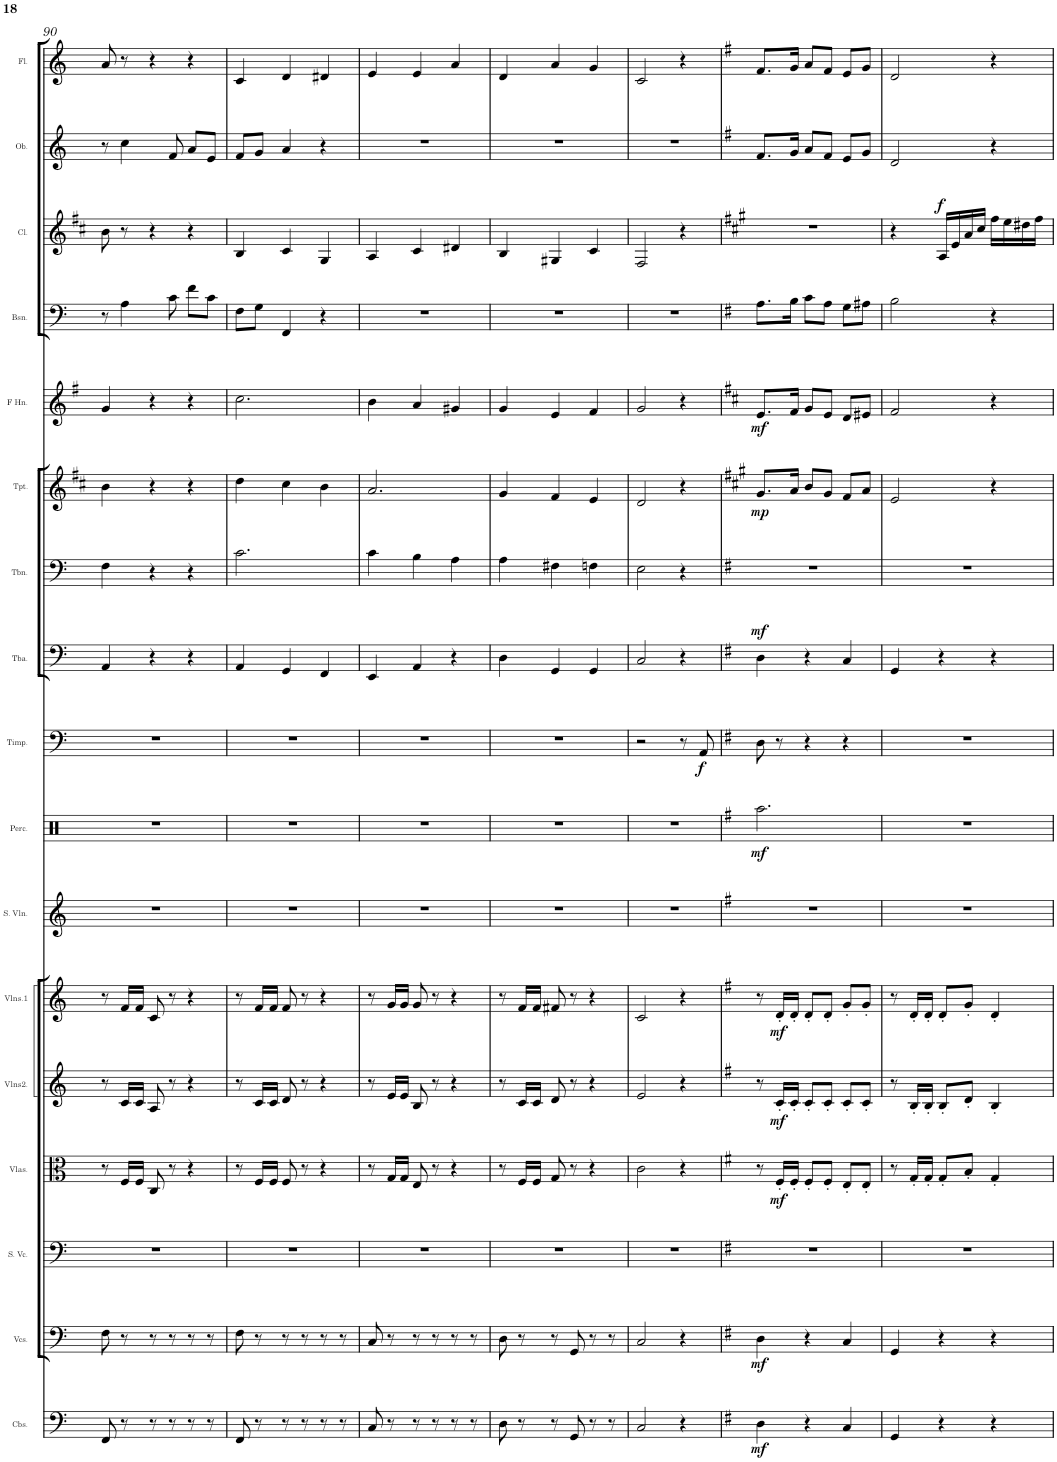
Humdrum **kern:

**kern	**dynam	**kern	**dynam	**kern	**kern	**dynam	**kern	**dynam	**kern	**dynam	**kern	**kern	**dynam	**kern	**dynam	**kern	**dynam	**kern	**kern	**dynam	**kern	**dynam	**kern	**kern	**dynam	**kern	**kern
*part17	*part17	*part16	*part16	*part15	*part14	*part14	*part13	*part13	*part12	*part12	*part11	*part10	*part10	*part9	*part9	*part8	*part8	*part7	*part6	*part6	*part5	*part5	*part4	*part3	*part3	*part2	*part1
*staff17	*staff17	*staff16	*staff16	*staff15	*staff14	*staff14	*staff13	*staff13	*staff12	*staff12	*staff11	*staff10	*staff10	*staff9	*staff9	*staff8	*staff8	*staff7	*staff6	*staff6	*staff5	*staff5	*staff4	*staff3	*staff3	*staff2	*staff1
*I"Contrabass Section	*	*I"Violoncello Section	*	*I"Solo cello	*I"Viola Section	*	*I"Violin Section2	*	*I"Violin Section1	*	*I"Solo Violin	*I"Percussion	*	*I"Timpani	*	*I"Tuba	*	*I"Trombone	*I"Trumpet	*	*I"French Horn	*	*I"Bassoon	*I"Clarinet	*	*I"Oboe	*I"Flute
*I'Cbs.	*	*I'Vcs.	*	*	*I'Vlas.	*	*I'Vlns2.	*	*I'Vlns.1	*	*I'S. Vln.	*I'Perc.	*	*I'Timp.	*	*I'Tba.	*	*I'Tbn.	*I'Tpt.	*	*I'F Hn.	*	*I'Bsn.	*I'Cl.	*	*I'Ob.	*I'Fl.
!!LO:PB:g=z
*clefF4	*	*clefF4	*	*clefF4	*clefC3	*	*clefG2	*	*clefG2	*	*clefG2	*clefX	*	*clefF4	*	*clefF4	*	*clefF4	*clefG2	*	*clefG2	*	*clefF4	*clefG2	*	*clefG2	*clefG2
*Trd7c12	*	*	*	*	*	*	*	*	*	*	*	*	*	*	*	*	*	*	*Trd1c2	*	*Trd4c7	*	*	*Trd1c2	*	*	*
*k[]	*	*k[]	*	*k[]	*k[]	*	*k[]	*	*k[]	*	*k[]	*k[]	*	*k[]	*	*k[]	*	*k[]	*k[f#c#]	*	*k[f#]	*	*k[]	*k[f#c#]	*	*k[]	*k[]
*C:	*	*C:	*	*C:	*C:	*	*C:	*	*C:	*	*C:	*C:	*	*C:	*	*C:	*	*C:	*D:	*	*G:	*	*C:	*D:	*	*C:	*C:
*M3/4	*	*M3/4	*	*M3/4	*M3/4	*	*M3/4	*	*M3/4	*	*M3/4	*M3/4	*	*M3/4	*	*M3/4	*	*M3/4	*M3/4	*	*M3/4	*	*M3/4	*M3/4	*	*M3/4	*M3/4
=90	=90	=90	=90	=90	=90	=90	=90	=90	=90	=90	=90	=90	=90	=90	=90	=90	=90	=90	=90	=90	=90	=90	=90	=90	=90	=90	=90
8FF/	.	8F\	.	2.r	8r	.	8r	.	8r	.	2.r	2.r	.	2.r	.	4AA/	.	4F\	4b\	.	4g/	.	8r	8b\	.	8r	8a/
8r	.	8r	.	.	16F/LL	.	16c/LL	.	16f/LL	.	.	.	.	.	.	.	.	.	.	.	.	.	4A\	8r	.	4cc\	8r
.	.	.	.	.	16F/JJ	.	16c/JJ	.	16f/JJ	.	.	.	.	.	.	.	.	.	.	.	.	.	.	.	.	.	.
8r	.	8r	.	.	8C/	.	8A/	.	8c/	.	.	.	.	.	.	4r	.	4r	4r	.	4r	.	.	4r	.	.	4r
8r	.	8r	.	.	8r	.	8r	.	8r	.	.	.	.	.	.	.	.	.	.	.	.	.	8c\	.	.	8f/	.
8r	.	8r	.	.	4r	.	4r	.	4r	.	.	.	.	.	.	4r	.	4r	4r	.	4r	.	8f\L	4r	.	8a/L	4r
8r	.	8r	.	.	.	.	.	.	.	.	.	.	.	.	.	.	.	.	.	.	.	.	8c\J	.	.	8e/J	.
=91	=91	=91	=91	=91	=91	=91	=91	=91	=91	=91	=91	=91	=91	=91	=91	=91	=91	=91	=91	=91	=91	=91	=91	=91	=91	=91	=91
8FF/	.	8F\	.	2.r	8r	.	8r	.	8r	.	2.r	2.r	.	2.r	.	4AA/	.	2.c\	4dd\	.	2.cc\	.	8F\L	4B/	.	8f/L	4c/
8r	.	8r	.	.	16F/LL	.	16c/LL	.	16f/LL	.	.	.	.	.	.	.	.	.	.	.	.	.	8G\J	.	.	8g/J	.
.	.	.	.	.	16F/JJ	.	16c/JJ	.	16f/JJ	.	.	.	.	.	.	.	.	.	.	.	.	.	.	.	.	.	.
8r	.	8r	.	.	8F/	.	8d/	.	8f/	.	.	.	.	.	.	4GG/	.	.	4cc#\	.	.	.	4FF/	4c#/	.	4a/	4d/
8r	.	8r	.	.	8r	.	8r	.	8r	.	.	.	.	.	.	.	.	.	.	.	.	.	.	.	.	.	.
8r	.	8r	.	.	4r	.	4r	.	4r	.	.	.	.	.	.	4FF/	.	.	4b\	.	.	.	4r	4G/	.	4r	4d#X/
8r	.	8r	.	.	.	.	.	.	.	.	.	.	.	.	.	.	.	.	.	.	.	.	.	.	.	.	.
=92	=92	=92	=92	=92	=92	=92	=92	=92	=92	=92	=92	=92	=92	=92	=92	=92	=92	=92	=92	=92	=92	=92	=92	=92	=92	=92	=92
8C/	.	8C/	.	2.r	8r	.	8r	.	8r	.	2.r	2.r	.	2.r	.	4EE/	.	4c\	2.a/	.	4b\	.	2.r	4A/	.	2.r	4e/
8r	.	8r	.	.	16G/LL	.	16e/LL	.	16g/LL	.	.	.	.	.	.	.	.	.	.	.	.	.	.	.	.	.	.
.	.	.	.	.	16G/JJ	.	16e/JJ	.	16g/JJ	.	.	.	.	.	.	.	.	.	.	.	.	.	.	.	.	.	.
8r	.	8r	.	.	8E/	.	8B/	.	8g/	.	.	.	.	.	.	4AA/	.	4B\	.	.	4a/	.	.	4c#/	.	.	4e/
8r	.	8r	.	.	8r	.	8r	.	8r	.	.	.	.	.	.	.	.	.	.	.	.	.	.	.	.	.	.
8r	.	8r	.	.	4r	.	4r	.	4r	.	.	.	.	.	.	4r	.	4A\	.	.	4g#X/	.	.	4d#X/	.	.	4a/
8r	.	8r	.	.	.	.	.	.	.	.	.	.	.	.	.	.	.	.	.	.	.	.	.	.	.	.	.
=93	=93	=93	=93	=93	=93	=93	=93	=93	=93	=93	=93	=93	=93	=93	=93	=93	=93	=93	=93	=93	=93	=93	=93	=93	=93	=93	=93
8D\	.	8D\	.	2.r	8r	.	8r	.	8r	.	2.r	2.r	.	2.r	.	4D\	.	4A\	4g/	.	4g/	.	2.r	4B/	.	2.r	4d/
8r	.	8r	.	.	16F/LL	.	16c/LL	.	16f/LL	.	.	.	.	.	.	.	.	.	.	.	.	.	.	.	.	.	.
.	.	.	.	.	16F/JJ	.	16c/JJ	.	16f/JJ	.	.	.	.	.	.	.	.	.	.	.	.	.	.	.	.	.	.
8r	.	8r	.	.	8G/	.	8d/	.	8f#X/	.	.	.	.	.	.	4GG/	.	4F#X\	4f#/	.	4e/	.	.	4G#X/	.	.	4a/
8GG/	.	8GG/	.	.	8r	.	8r	.	8r	.	.	.	.	.	.	.	.	.	.	.	.	.	.	.	.	.	.
8r	.	8r	.	.	4r	.	4r	.	4r	.	.	.	.	.	.	4GG/	.	4Fn\	4e/	.	4f#/	.	.	4c#/	.	.	4g/
8r	.	8r	.	.	.	.	.	.	.	.	.	.	.	.	.	.	.	.	.	.	.	.	.	.	.	.	.
=94	=94	=94	=94	=94	=94	=94	=94	=94	=94	=94	=94	=94	=94	=94	=94	=94	=94	=94	=94	=94	=94	=94	=94	=94	=94	=94	=94
2C/	.	2C/	.	2.r	2c\	.	2e/	.	2c/	.	2.r	2.r	.	2r	.	2C/	.	2E\	2d/	.	2g/	.	2.r	2F#/	.	2.r	2c/
4r	.	4r	.	.	4r	.	4r	.	4r	.	.	.	.	8r	.	4r	.	4r	4r	.	4r	.	.	4r	.	.	4r
!	!	!	!	!	!	!	!	!	!	!	!	!	!	!	!LO:DY:b	!	!	!	!	!	!	!	!	!	!	!	!
.	.	.	.	.	.	.	.	.	.	.	.	.	.	8AA/	f	.	.	.	.	.	.	.	.	.	.	.	.
=95	=95	=95	=95	=95	=95	=95	=95	=95	=95	=95	=95	=95	=95	=95	=95	=95	=95	=95	=95	=95	=95	=95	=95	=95	=95	=95	=95
*k[f#]	*	*k[f#]	*	*k[f#]	*k[f#]	*	*k[f#]	*	*k[f#]	*	*k[f#]	*k[f#]	*	*k[f#]	*	*k[f#]	*	*k[f#]	*k[f#c#g#]	*	*k[f#c#]	*	*k[f#]	*k[f#c#g#]	*	*k[f#]	*k[f#]
*G:	*	*G:	*	*G:	*G:	*	*G:	*	*G:	*	*G:	*G:	*	*G:	*	*G:	*	*G:	*A:	*	*D:	*	*G:	*A:	*	*G:	*G:
!	!LO:DY:b	!	!LO:DY:b	!	!	!	!	!	!	!	!	!	!LO:DY:b	!	!	!	!LO:DY:a	!	!	!LO:DY:b	!	!LO:DY:b	!	!	!	!	!
4D\	mf	4D\	mf	2.r	8r	.	8r	.	8r	.	2.r	2.Raa\	mf	8D\	.	4D\	mf	2.r	8.g#/L	mp	8.e/L	mf	8.A\L	2.r	.	8.f#/L	8.f#/L
!	!	!	!	!	!	!LO:DY:b	!	!LO:DY:b	!	!LO:DY:b	!	!	!	!	!	!	!	!	!	!	!	!	!	!	!	!	!
.	.	.	.	.	16F#'/LL	mf	16c'/LL	mf	16d'/LL	mf	.	.	.	8r	.	.	.	.	.	.	.	.	.	.	.	.	.
.	.	.	.	.	16F#'/JJ	.	16c'/JJ	.	16d'/JJ	.	.	.	.	.	.	.	.	.	16a/Jk	.	16f#/Jk	.	16B\Jk	.	.	16g/Jk	16g/Jk
4r	.	4r	.	.	8F#'/L	.	8c'/L	.	8d'/L	.	.	.	.	4r	.	4r	.	.	8b/L	.	8g/L	.	8c\L	.	.	8a/L	8a/L
.	.	.	.	.	8F#'/J	.	8c'/J	.	8d'/J	.	.	.	.	.	.	.	.	.	8g#/J	.	8e/J	.	8A\J	.	.	8f#/J	8f#/J
4C/	.	4C/	.	.	8E'/L	.	8c'/L	.	8g'/L	.	.	.	.	4r	.	4C/	.	.	8f#/L	.	8d/L	.	8G\L	.	.	8e/L	8e/L
.	.	.	.	.	8E'/J	.	8c'/J	.	8g'/J	.	.	.	.	.	.	.	.	.	8a/J	.	8e#X/J	.	8A#X\J	.	.	8g/J	8g/J
=96	=96	=96	=96	=96	=96	=96	=96	=96	=96	=96	=96	=96	=96	=96	=96	=96	=96	=96	=96	=96	=96	=96	=96	=96	=96	=96	=96
4GG/	.	4GG/	.	2.r	8r	.	8r	.	8r	.	2.r	2.r	.	2.r	.	4GG/	.	2.r	2e/	.	2f#/	.	2B\	4r	.	2d/	2d/
.	.	.	.	.	16G'/LL	.	16B'/LL	.	16d'/LL	.	.	.	.	.	.	.	.	.	.	.	.	.	.	.	.	.	.
.	.	.	.	.	16G'/JJ	.	16B'/JJ	.	16d'/JJ	.	.	.	.	.	.	.	.	.	.	.	.	.	.	.	.	.	.
!	!	!	!	!	!	!	!	!	!	!	!	!	!	!	!	!	!	!	!	!	!	!	!	!	!LO:DY:a	!	!
4r	.	4r	.	.	8G'/L	.	8B'/L	.	8d'/L	.	.	.	.	.	.	4r	.	.	.	.	.	.	.	16A/LL	f	.	.
.	.	.	.	.	.	.	.	.	.	.	.	.	.	.	.	.	.	.	.	.	.	.	.	16e/	.	.	.
.	.	.	.	.	8B'/J	.	8d'/J	.	8g'/J	.	.	.	.	.	.	.	.	.	.	.	.	.	.	16a/	.	.	.
.	.	.	.	.	.	.	.	.	.	.	.	.	.	.	.	.	.	.	.	.	.	.	.	16cc#/JJ	.	.	.
4r	.	4r	.	.	4G'/	.	4B'/	.	4d'/	.	.	.	.	.	.	4r	.	.	4r	.	4r	.	4r	16ff#\LL	.	4r	4r
.	.	.	.	.	.	.	.	.	.	.	.	.	.	.	.	.	.	.	.	.	.	.	.	16ee\	.	.	.
.	.	.	.	.	.	.	.	.	.	.	.	.	.	.	.	.	.	.	.	.	.	.	.	16dd#X\	.	.	.
.	.	.	.	.	.	.	.	.	.	.	.	.	.	.	.	.	.	.	.	.	.	.	.	16ff#\JJ	.	.	.
=	=	=	=	=	=	=	=	=	=	=	=	=	=	=	=	=	=	=	=	=	=	=	=	=	=	=	=
*-	*-	*-	*-	*-	*-	*-	*-	*-	*-	*-	*-	*-	*-	*-	*-	*-	*-	*-	*-	*-	*-	*-	*-	*-	*-	*-	*-
